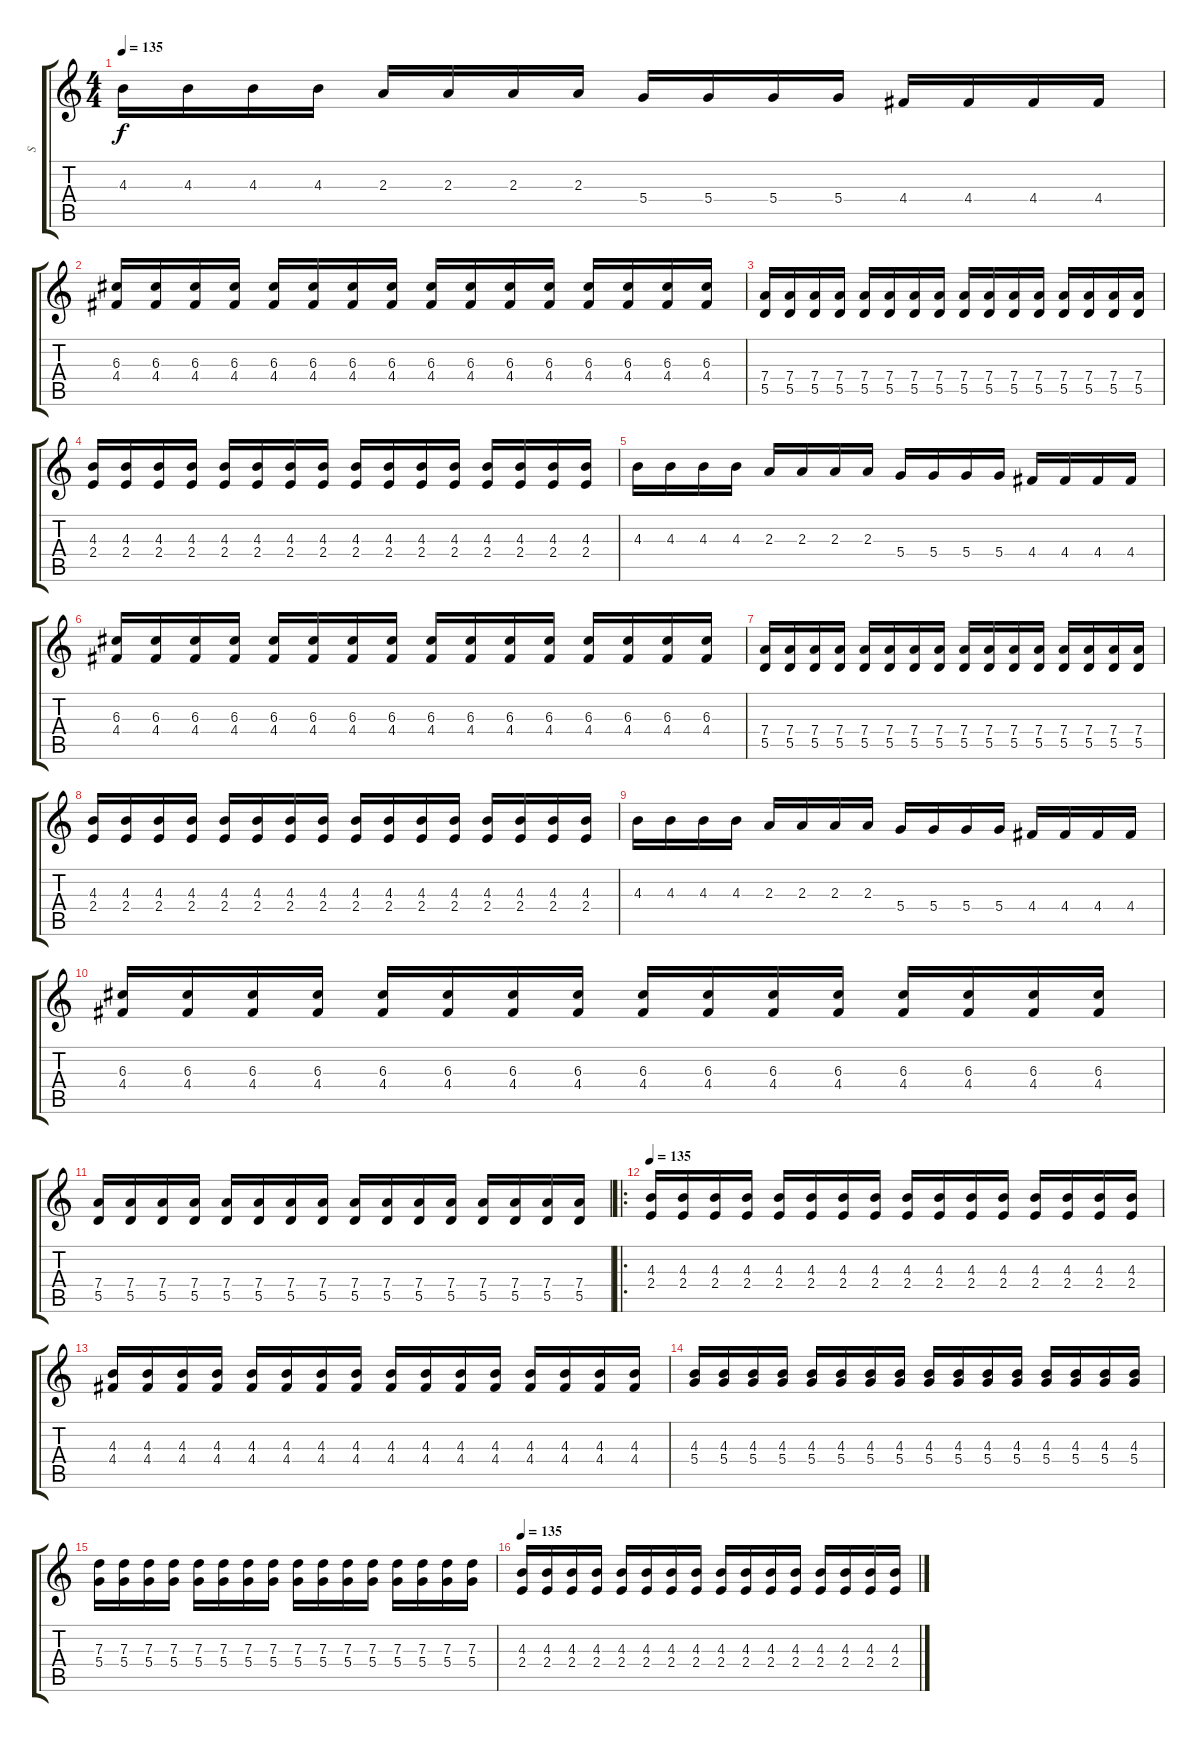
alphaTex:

\track ("S" "S") {instrument overdrivenguitar}
\staff {score tabs}
\tuning (E4 B3 G3 D3 A2 E2) {hide}
\ts (4 4)
\tempo 135
\clef g2
\ks c
4.3.16{dy f} 4.3.16 4.3.16 4.3.16 2.3.16 2.3.16 2.3.16 2.3.16 5.4.16 5.4.16 5.4.16 5.4.16 4.4.16 4.4.16 4.4.16 4.4.16 |
(6.3 4.4).16 (6.3 4.4).16 (6.3 4.4).16 (6.3 4.4).16 (6.3 4.4).16 (6.3 4.4).16 (6.3 4.4).16 (6.3 4.4).16 (6.3 4.4).16 (6.3 4.4).16 (6.3 4.4).16 (6.3 4.4).16 (6.3 4.4).16 (6.3 4.4).16 (6.3 4.4).16 (6.3 4.4).16 |
(7.4 5.5).16 (7.4 5.5).16 (7.4 5.5).16 (7.4 5.5).16 (7.4 5.5).16 (7.4 5.5).16 (7.4 5.5).16 (7.4 5.5).16 (7.4 5.5).16 (7.4 5.5).16 (7.4 5.5).16 (7.4 5.5).16 (7.4 5.5).16 (7.4 5.5).16 (7.4 5.5).16 (7.4 5.5).16 |
(4.3 2.4).16 (4.3 2.4).16 (4.3 2.4).16 (4.3 2.4).16 (4.3 2.4).16 (4.3 2.4).16 (4.3 2.4).16 (4.3 2.4).16 (4.3 2.4).16 (4.3 2.4).16 (4.3 2.4).16 (4.3 2.4).16 (4.3 2.4).16 (4.3 2.4).16 (4.3 2.4).16 (4.3 2.4).16 |
4.3.16 4.3.16 4.3.16 4.3.16 2.3.16 2.3.16 2.3.16 2.3.16 5.4.16 5.4.16 5.4.16 5.4.16 4.4.16 4.4.16 4.4.16 4.4.16 |
(6.3 4.4).16 (6.3 4.4).16 (6.3 4.4).16 (6.3 4.4).16 (6.3 4.4).16 (6.3 4.4).16 (6.3 4.4).16 (6.3 4.4).16 (6.3 4.4).16 (6.3 4.4).16 (6.3 4.4).16 (6.3 4.4).16 (6.3 4.4).16 (6.3 4.4).16 (6.3 4.4).16 (6.3 4.4).16 |
(7.4 5.5).16 (7.4 5.5).16 (7.4 5.5).16 (7.4 5.5).16 (7.4 5.5).16 (7.4 5.5).16 (7.4 5.5).16 (7.4 5.5).16 (7.4 5.5).16 (7.4 5.5).16 (7.4 5.5).16 (7.4 5.5).16 (7.4 5.5).16 (7.4 5.5).16 (7.4 5.5).16 (7.4 5.5).16 |
(4.3 2.4).16 (4.3 2.4).16 (4.3 2.4).16 (4.3 2.4).16 (4.3 2.4).16 (4.3 2.4).16 (4.3 2.4).16 (4.3 2.4).16 (4.3 2.4).16 (4.3 2.4).16 (4.3 2.4).16 (4.3 2.4).16 (4.3 2.4).16 (4.3 2.4).16 (4.3 2.4).16 (4.3 2.4).16 |
4.3.16 4.3.16 4.3.16 4.3.16 2.3.16 2.3.16 2.3.16 2.3.16 5.4.16 5.4.16 5.4.16 5.4.16 4.4.16 4.4.16 4.4.16 4.4.16 |
(6.3 4.4).16 (6.3 4.4).16 (6.3 4.4).16 (6.3 4.4).16 (6.3 4.4).16 (6.3 4.4).16 (6.3 4.4).16 (6.3 4.4).16 (6.3 4.4).16 (6.3 4.4).16 (6.3 4.4).16 (6.3 4.4).16 (6.3 4.4).16 (6.3 4.4).16 (6.3 4.4).16 (6.3 4.4).16 |
(7.4 5.5).16 (7.4 5.5).16 (7.4 5.5).16 (7.4 5.5).16 (7.4 5.5).16 (7.4 5.5).16 (7.4 5.5).16 (7.4 5.5).16 (7.4 5.5).16 (7.4 5.5).16 (7.4 5.5).16 (7.4 5.5).16 (7.4 5.5).16 (7.4 5.5).16 (7.4 5.5).16 (7.4 5.5).16 |
\ro
\tempo 135
(4.3 2.4).16 (4.3 2.4).16 (4.3 2.4).16 (4.3 2.4).16 (4.3 2.4).16 (4.3 2.4).16 (4.3 2.4).16 (4.3 2.4).16 (4.3 2.4).16 (4.3 2.4).16 (4.3 2.4).16 (4.3 2.4).16 (4.3 2.4).16 (4.3 2.4).16 (4.3 2.4).16 (4.3 2.4).16 |
(4.3 4.4).16 (4.3 4.4).16 (4.3 4.4).16 (4.3 4.4).16 (4.3 4.4).16 (4.3 4.4).16 (4.3 4.4).16 (4.3 4.4).16 (4.3 4.4).16 (4.3 4.4).16 (4.3 4.4).16 (4.3 4.4).16 (4.3 4.4).16 (4.3 4.4).16 (4.3 4.4).16 (4.3 4.4).16 |
(4.3 5.4).16 (4.3 5.4).16 (4.3 5.4).16 (4.3 5.4).16 (4.3 5.4).16 (4.3 5.4).16 (4.3 5.4).16 (4.3 5.4).16 (4.3 5.4).16 (4.3 5.4).16 (4.3 5.4).16 (4.3 5.4).16 (4.3 5.4).16 (4.3 5.4).16 (4.3 5.4).16 (4.3 5.4).16 |
(7.3 5.4).16 (7.3 5.4).16 (7.3 5.4).16 (7.3 5.4).16 (7.3 5.4).16 (7.3 5.4).16 (7.3 5.4).16 (7.3 5.4).16 (7.3 5.4).16 (7.3 5.4).16 (7.3 5.4).16 (7.3 5.4).16 (7.3 5.4).16 (7.3 5.4).16 (7.3 5.4).16 (7.3 5.4).16 |
\tempo 135
(4.3 2.4).16 (4.3 2.4).16 (4.3 2.4).16 (4.3 2.4).16 (4.3 2.4).16 (4.3 2.4).16 (4.3 2.4).16 (4.3 2.4).16 (4.3 2.4).16 (4.3 2.4).16 (4.3 2.4).16 (4.3 2.4).16 (4.3 2.4).16 (4.3 2.4).16 (4.3 2.4).16 (4.3 2.4).16
